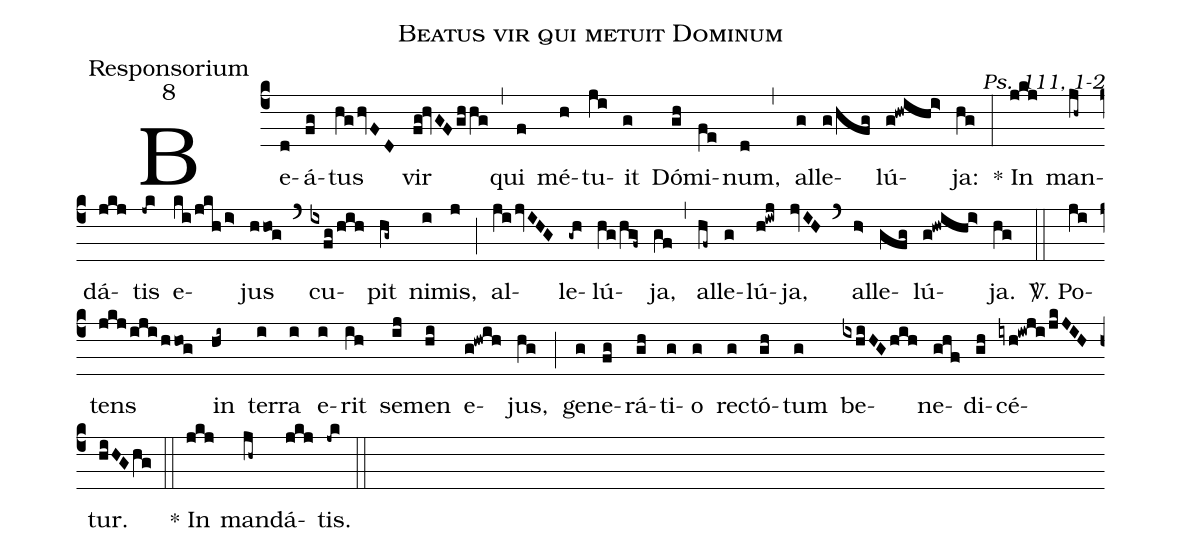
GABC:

name:Beatus vir qui metuit Dominum;
office-part:Responsorium;
mode:8;
commentary:Ps. 111, 1-2;
%%
(c4)Be(d)á(fg)tus(hg/hvFD) vir(fg@hvGF/gh/hg) (,) qui(f) mé(h)tu(ji)it(g) Dó(gh)mi(fe)num,(d) (,) al(g)le(g/hfg)lú(g!hwihi>)ja:(hg) (:) <sp>*</sp> In(jkj) man(jh~)dá(jkj)tis(-jk) e(ki/jkh/i>)jus(hhog) (`) cu(ixfg/hih)pit(hg~) ni(i)mis,(j) (;) al(ji/jvIHG)le(-gh)lú(hg/hgf~)ja,(gf) (,) al(hf~)le(g)lú(h!iwj)ja,(jvIH) (`) al(h>)le(gfg)lú(g!hwihi>)ja.(hg) (::)
<sp>V/</sp>. Po(ji)tens(jkj/iji/hhog) in(hi~) ter(i)ra(i) e(i)rit(ih) se(ij)men(hi) e(g!hwih)jus,(hg) (;) ge(g)ne(fg)rá(gh)ti(g)o(g) re(g)ctó(gh)tum(g) be(ixhiHG/hih)ne(ghf)di(gh)cé(iyh!iwji/jkJIH)tur.(hiHGhg) (::)
<sp>*</sp> In(jkj) man(jh~)dá(jkj)tis.(-jk) (::)
